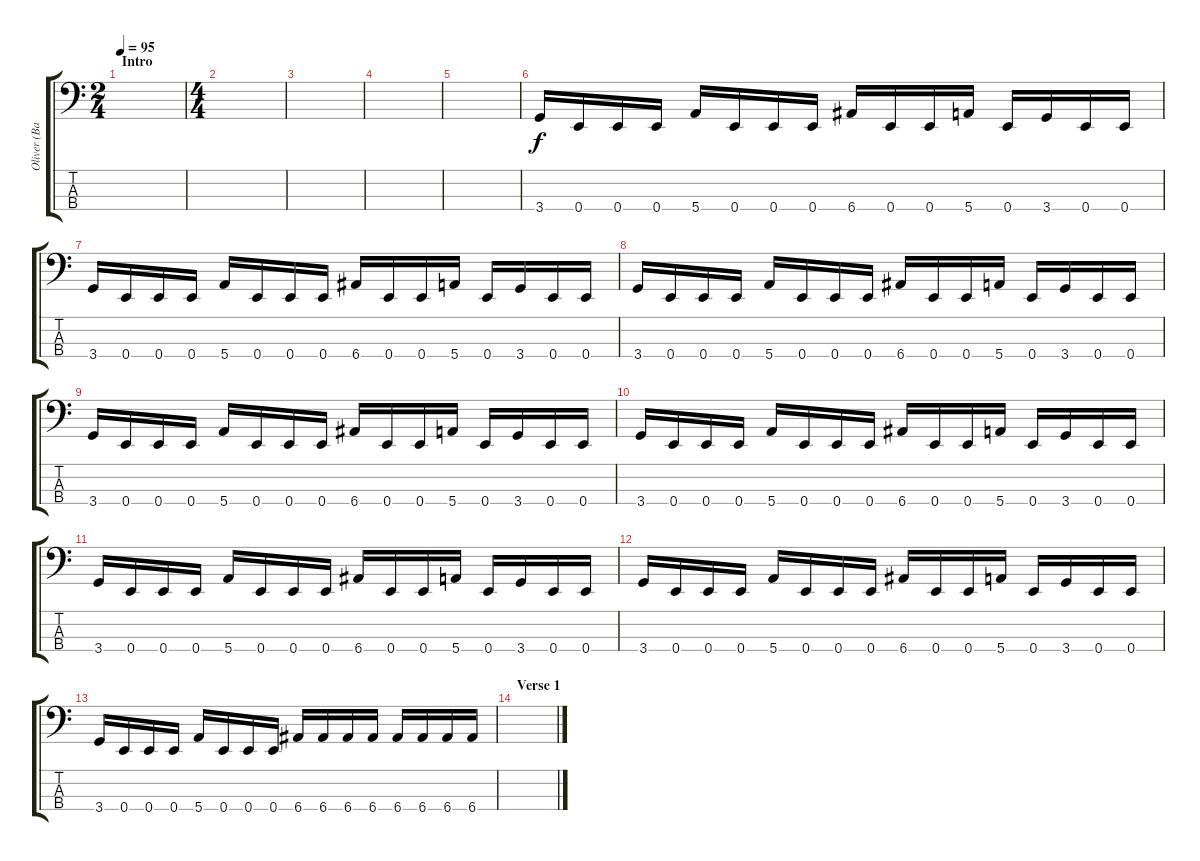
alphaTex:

\track ("Oliver (Bass)" "Oliver (Ba") {instrument electricbasspick}
\staff {score tabs}
\tuning (G2 D2 A1 E1) {hide}
\ts (2 4)
\section ("" "Intro")
\tempo 95
\clef f4
\ks c
|
\ts (4 4)
|
|
|
|
3.4.16{volume 13} 0.4.16 0.4.16 0.4.16 5.4.16 0.4.16 0.4.16 0.4.16 6.4.16 0.4.16 0.4.16 5.4.16 0.4.16 3.4.16 0.4.16 0.4.16 |
3.4.16 0.4.16 0.4.16 0.4.16 5.4.16 0.4.16 0.4.16 0.4.16 6.4.16 0.4.16 0.4.16 5.4.16 0.4.16 3.4.16 0.4.16 0.4.16 |
3.4.16 0.4.16 0.4.16 0.4.16 5.4.16 0.4.16 0.4.16 0.4.16 6.4.16 0.4.16 0.4.16 5.4.16 0.4.16 3.4.16 0.4.16 0.4.16 |
3.4.16 0.4.16 0.4.16 0.4.16 5.4.16 0.4.16 0.4.16 0.4.16 6.4.16 0.4.16 0.4.16 5.4.16 0.4.16 3.4.16 0.4.16 0.4.16 |
3.4.16 0.4.16 0.4.16 0.4.16 5.4.16 0.4.16 0.4.16 0.4.16 6.4.16 0.4.16 0.4.16 5.4.16 0.4.16 3.4.16 0.4.16 0.4.16 |
3.4.16 0.4.16 0.4.16 0.4.16 5.4.16 0.4.16 0.4.16 0.4.16 6.4.16 0.4.16 0.4.16 5.4.16 0.4.16 3.4.16 0.4.16 0.4.16 |
3.4.16 0.4.16 0.4.16 0.4.16 5.4.16 0.4.16 0.4.16 0.4.16 6.4.16 0.4.16 0.4.16 5.4.16 0.4.16 3.4.16 0.4.16 0.4.16 |
3.4.16 0.4.16 0.4.16 0.4.16 5.4.16 0.4.16 0.4.16 0.4.16 6.4.16 6.4.16 6.4.16 6.4.16 6.4.16 6.4.16 6.4.16 6.4.16 |
\section ("" "Verse 1")
